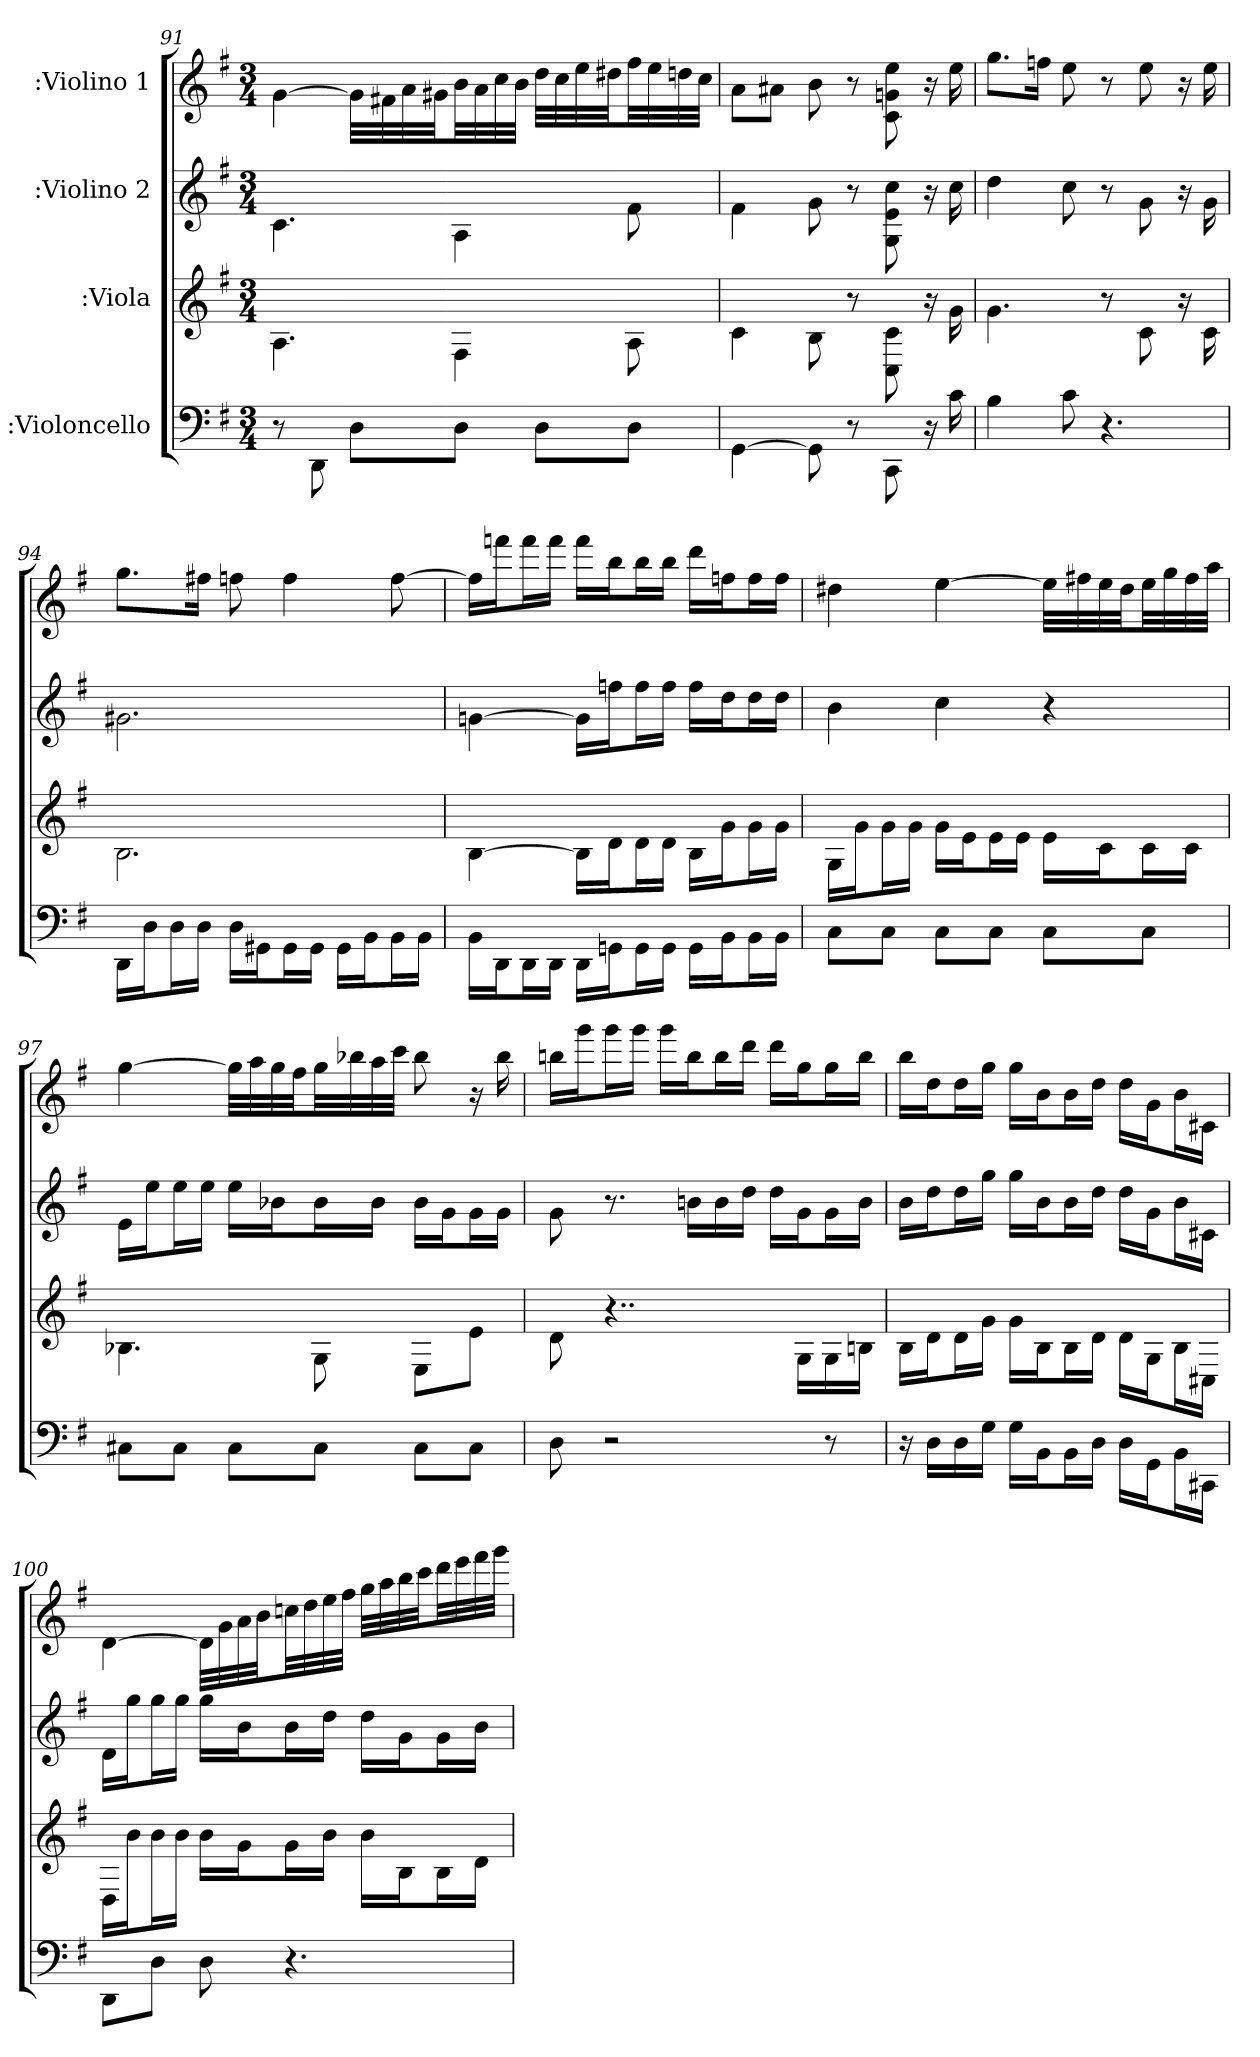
**kern	**kern	**kern	**kern
*part4	*part3	*part2	*part1
*staff4	*staff3	*staff2	*staff1
*I":Violoncello	*I":Viola	*I":Violino 2	*I":Violino 1
*k[f#]	*k[f#]	*k[f#]	*k[f#]
*G:	*G:	*G:	*G:
*M3/4	*M3/4	*M3/4	*M3/4
=91	=91	=91	=91
8r	4.A\	4.c\	[4g\
8DD\	.	.	.
8D\L	.	.	32g\LLL]
.	.	.	32f#X\
.	.	.	32a\
.	.	.	32g#X\JJ
8D\J	4F#\	4A\	32b\LL
.	.	.	32a\
.	.	.	32cc\
.	.	.	32b\JJJ
8D\L	.	.	32dd\LLL
.	.	.	32cc\
.	.	.	32ee\
.	.	.	32dd#X\JJ
8D\J	8A\	8f#\	32ff#\LL
.	.	.	32ee\
.	.	.	32ddn\
.	.	.	32cc\JJJ
=92	=92	=92	=92
[4GG\	4c\	4f#\	8a\L
.	.	.	8a#X\J
8GG\]	8B\	8g\	8b\
8r	8r	8r	8r
8CC\	8c\ 8C\	8cc\ 8e\ 8G\	8ee\ 8gn\ 8c\
16r	16r	16r	16r
16c\	16g\	16cc\	16ee\
=93	=93	=93	=93
4B\	4.g\	4dd\	8.gg\L
.	.	.	16ffn\Jk
8c\	.	8cc\	8ee\
4.r	8r	8r	8r
.	8c\	8g\	8ee\
.	16r	16r	16r
.	16c\	16g\	16ee\
=94	=94	=94	=94
16DD\LL	2.B\	2.g#X\	8.gg\L
16D\J	.	.	.
16D\L	.	.	.
16D\JJ	.	.	16ff#X\Jk
16D\LL	.	.	8ffn\
16GG#X\J	.	.	.
16GG#\L	.	.	4ff\
16GG#\JJ	.	.	.
16GG#\LL	.	.	.
16BB\J	.	.	.
16BB\L	.	.	[8ff\
16BB\JJ	.	.	.
=95	=95	=95	=95
16BB\LL	[4B\	[4gn\	16ffn\LL]
16DD\J	.	.	16fff\J
16DD\L	.	.	16fff\L
16DD\JJ	.	.	16fff\JJ
16DD\LL	16B\LL]	16g\LL]	16fff\LL
16GGn\J	16d\J	16ffn\J	16bb\J
16GG\L	16d\L	16ff\L	16bb\L
16GG\JJ	16d\JJ	16ff\JJ	16bb\JJ
16GG\LL	16B\LL	16ff\LL	16ddd\LL
16BB\J	16g\J	16dd\J	16ff\J
16BB\L	16g\L	16dd\L	16ff\L
16BB\JJ	16g\JJ	16dd\JJ	16ff\JJ
=96	=96	=96	=96
8C\L	16G\LL	4b\	4dd#X\
.	16g\J	.	.
8C\J	16g\L	.	.
.	16g\JJ	.	.
8C\L	16g\LL	4cc\	[4ee\
.	16e\J	.	.
8C\J	16e\L	.	.
.	16e\JJ	.	.
8C\L	16e\LL	4r	32ee\LLL]
.	.	.	32ff#X\
.	16c\J	.	32ee\
.	.	.	32dd#\JJ
8C\J	16c\L	.	32ee\LL
.	.	.	32gg\
.	16c\JJ	.	32ff#\
.	.	.	32aa\JJJ
=97	=97	=97	=97
8C#X\L	4.B-X\	16e\LL	[4gg\
.	.	16ee\J	.
8C#\J	.	16ee\L	.
.	.	16ee\JJ	.
8C#\L	.	16ee\LL	32gg\LLL]
.	.	.	32aa\
.	.	16b-X\J	32gg\
.	.	.	32ff#\JJ
8C#\J	8G\	16b-\L	32gg\LL
.	.	.	32bb-X\
.	.	16b-\JJ	32aa\
.	.	.	32ccc\JJJ
8C#\L	8E\L	16b-\LL	8bb-\
.	.	16g\J	.
8C#\J	8e\J	16g\L	16r
.	.	16g\JJ	16bb-\
=98	=98	=98	=98
8D\	8d\	8g\	16bbn\LL
.	.	.	16ggg\J
2r	4..r	8.r	16ggg\L
.	.	.	16ggg\JJ
.	.	.	16ggg\LL
.	.	16bn\LL	16bb\J
.	.	16b\	16bb\L
.	.	16dd\JJ	16ddd\JJ
.	.	16dd\LL	16ddd\LL
.	16G\LL	16g\J	16gg\J
8r	16G\	16g\L	16gg\L
.	16Bn\JJ	16b\JJ	16bb\JJ
=99	=99	=99	=99
16r	16B\LL	16b\LL	16bb\LL
16D\LL	16d\J	16dd\J	16dd\J
16D\	16d\L	16dd\L	16dd\L
16G\JJ	16g\JJ	16gg\JJ	16gg\JJ
16G\LL	16g\LL	16gg\LL	16gg\LL
16BB\J	16B\J	16b\J	16b\J
16BB\L	16B\L	16b\L	16b\L
16D\JJ	16d\JJ	16dd\JJ	16dd\JJ
16D\LL	16d\LL	16dd\LL	16dd\LL
16GG\J	16G\J	16g\J	16g\J
16BB\L	16B\L	16b\L	16b\L
16CC#X\JJ	16C#X\JJ	16c#X\JJ	16c#X\JJ
=100	=100	=100	=100
8DD\L	16D\LL	16d\LL	[4d\
.	16b\J	16gg\J	.
8D\J	16b\L	16gg\L	.
.	16b\JJ	16gg\JJ	.
8D\	16b\LL	16gg\LL	32d\LLL]
.	.	.	32g\
.	16g\J	16b\J	32a\
.	.	.	32b\JJ
4.r	16g\L	16b\L	32ccn\LL
.	.	.	32dd\
.	16b\JJ	16dd\JJ	32ee\
.	.	.	32ff#\JJJ
.	16b\LL	16dd\LL	32gg\LLL
.	.	.	32aa\
.	16B\J	16g\J	32bb\
.	.	.	32ccc\JJ
.	16B\L	16g\L	32ddd\LL
.	.	.	32eee\
.	16d\JJ	16b\JJ	32fff#\
.	.	.	32ggg\JJJ
=	=	=	=
*-	*-	*-	*-
